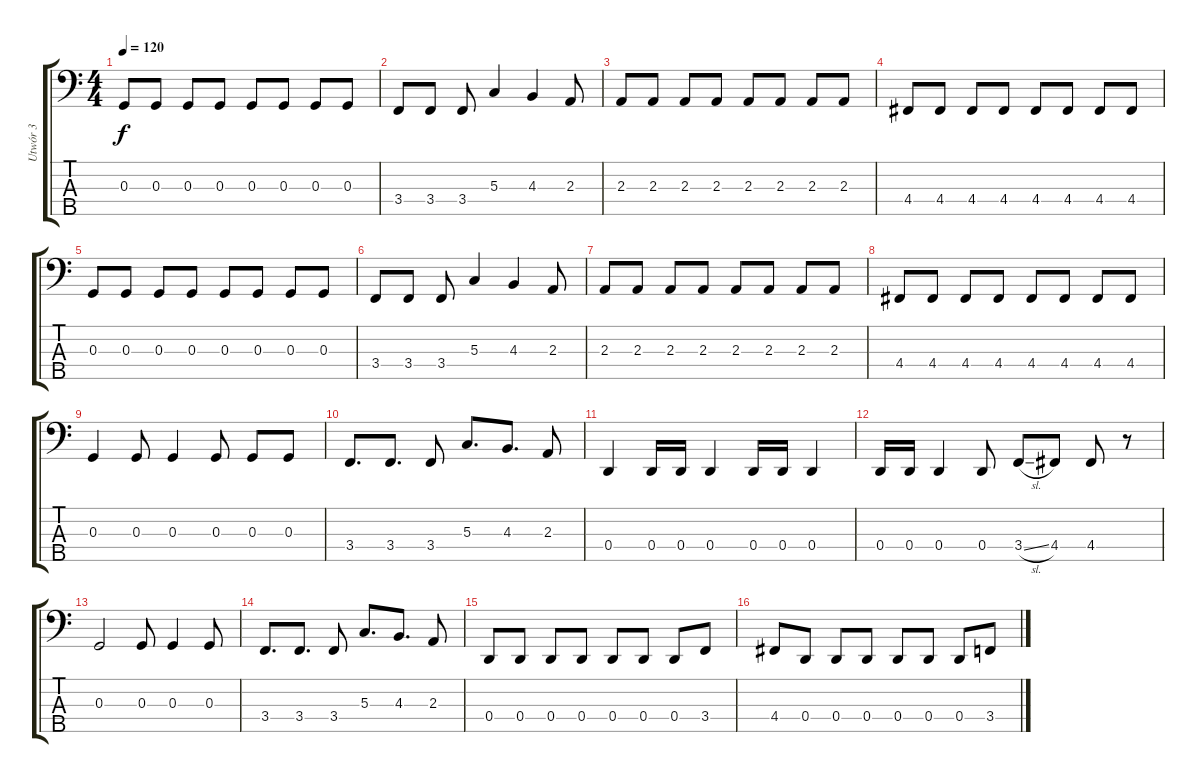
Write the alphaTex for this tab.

\track ("Utwór 3" "Utwór 3") {instrument electricbassfinger}
\staff {score tabs}
\tuning (F2 C2 G1 D1 A0) {hide}
\ts (4 4)
\tempo 120
\clef f4
\ks c
0.3.8{dy f} 0.3.8 0.3.8 0.3.8 0.3.8 0.3.8 0.3.8 0.3.8 |
3.4.8 3.4.8 3.4.8 5.3.4 4.3.4 2.3.8 |
2.3.8 2.3.8 2.3.8 2.3.8 2.3.8 2.3.8 2.3.8 2.3.8 |
4.4.8 4.4.8 4.4.8 4.4.8 4.4.8 4.4.8 4.4.8 4.4.8 |
0.3.8 0.3.8 0.3.8 0.3.8 0.3.8 0.3.8 0.3.8 0.3.8 |
3.4.8 3.4.8 3.4.8 5.3.4 4.3.4 2.3.8 |
2.3.8 2.3.8 2.3.8 2.3.8 2.3.8 2.3.8 2.3.8 2.3.8 |
4.4.8 4.4.8 4.4.8 4.4.8 4.4.8 4.4.8 4.4.8 4.4.8 |
0.3.4 0.3.8 0.3.4 0.3.8 0.3.8 0.3.8 |
3.4.8{d} 3.4.8{d} 3.4.8 5.3.8{d} 4.3.8{d} 2.3.8 |
0.4.4 0.4.16 0.4.16 0.4.4 0.4.16 0.4.16 0.4.4 |
0.4.16 0.4.16 0.4.4 0.4.8 3.4{sl}.8 4.4.8 4.4.8 r.8 |
0.3.2 0.3.8 0.3.4 0.3.8 |
3.4.8{d} 3.4.8{d} 3.4.8 5.3.8{d} 4.3.8{d} 2.3.8 |
0.4.8 0.4.8 0.4.8 0.4.8 0.4.8 0.4.8 0.4.8 3.4.8 |
4.4.8 0.4.8 0.4.8 0.4.8 0.4.8 0.4.8 0.4.8 3.4.8
